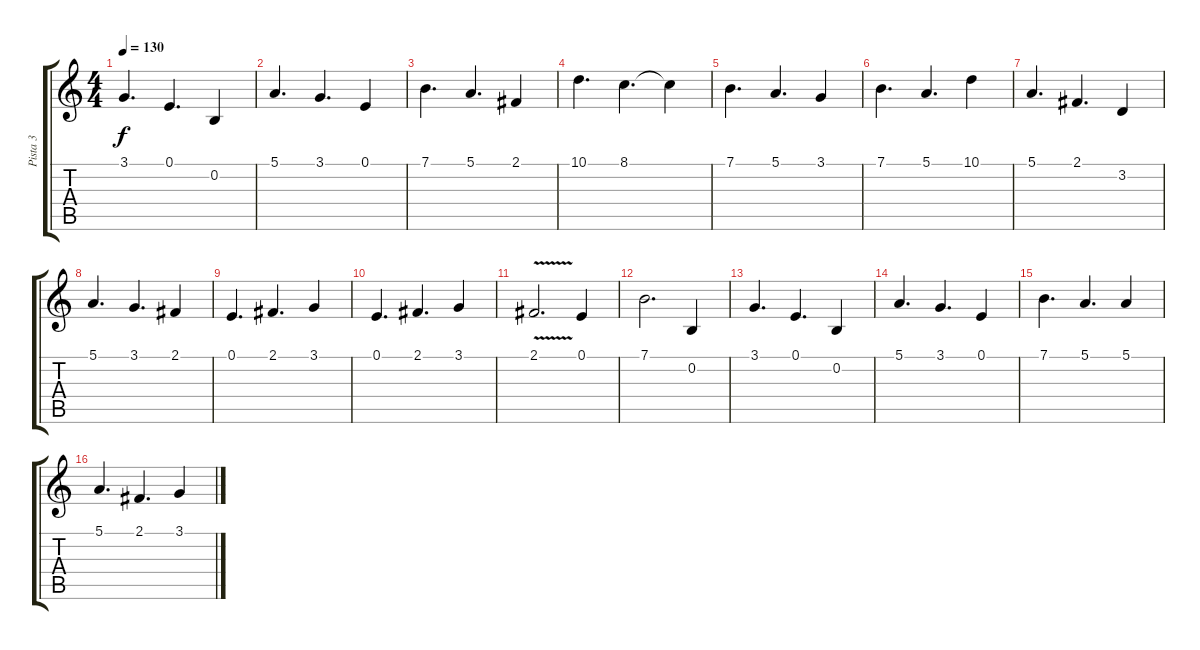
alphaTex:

\track ("Pista 3" "Pista 3") {instrument tenorsax}
\staff {score tabs}
\tuning (E4 B3 G3 D3 A2 E2) {hide}
\ts (4 4)
\tempo 130
\clef g2
\ks c
3.1.4{d dy f} 0.1.4{d} 0.2.4 |
5.1.4{d} 3.1.4{d} 0.1.4 |
7.1.4{d} 5.1.4{d} 2.1.4 |
10.1.4{d} 8.1.4{d} 8.1{t}.4 |
7.1.4{d} 5.1.4{d} 3.1.4 |
7.1.4{d} 5.1.4{d} 10.1.4 |
5.1.4{d} 2.1.4{d} 3.2.4 |
5.1.4{d} 3.1.4{d} 2.1.4 |
0.1.4{d} 2.1.4{d} 3.1.4 |
0.1.4{d} 2.1.4{d} 3.1.4 |
2.1{v}.2{d} 0.1.4 |
7.1.2{d} 0.2.4 |
3.1.4{d} 0.1.4{d} 0.2.4 |
5.1.4{d} 3.1.4{d} 0.1.4 |
7.1.4{d} 5.1.4{d} 5.1.4 |
5.1.4{d} 2.1.4{d} 3.1.4
